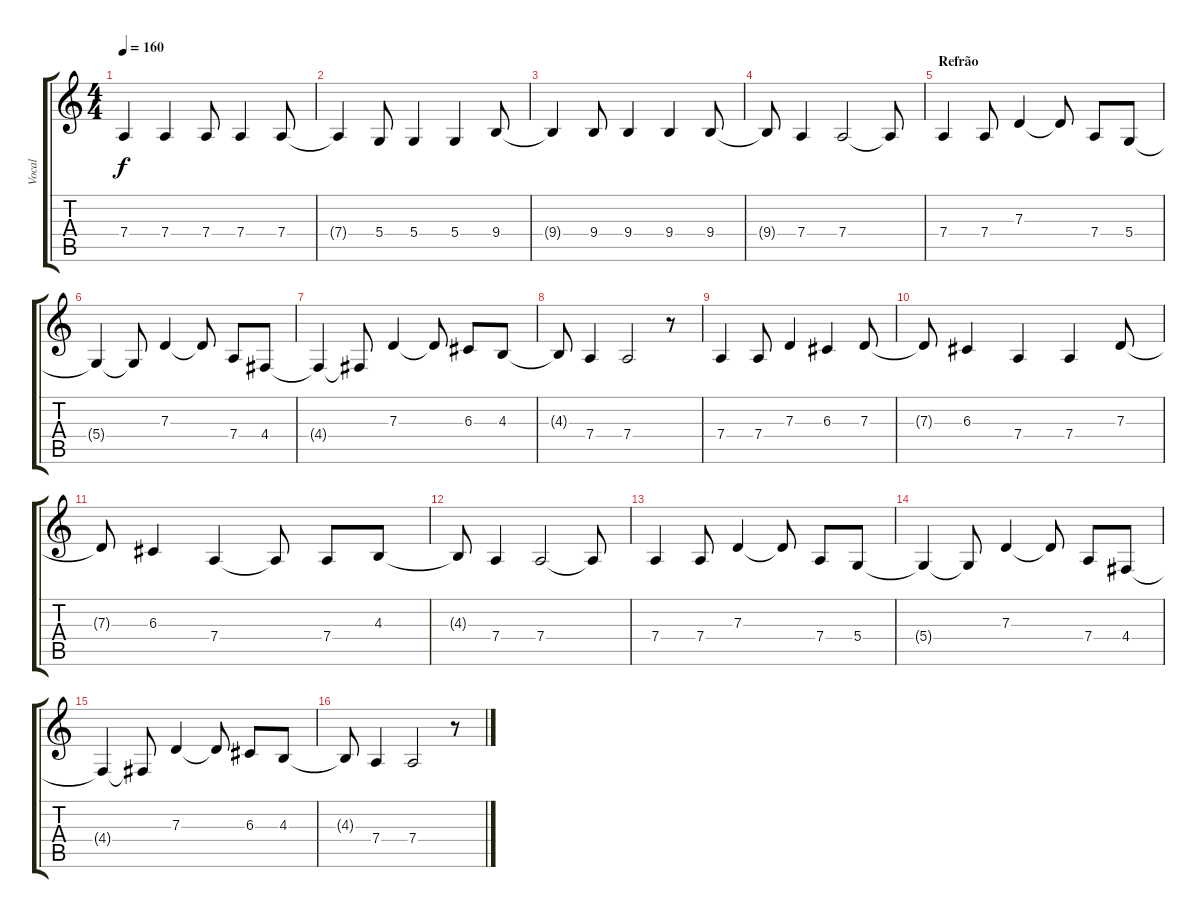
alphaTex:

\track ("Vocal" "Vocal") {instrument tenorsax}
\staff {score tabs}
\tuning (E4 B3 G3 D3 A2 E2) {hide}
\ts (4 4)
\tempo 160
\clef g2
\ks c
7.4.4{dy f} 7.4.4 7.4.8 7.4.4 7.4.8 |
7.4{t}.4 5.4.8 5.4.4 5.4.4 9.4.8 |
9.4{t}.4 9.4.8 9.4.4 9.4.4 9.4.8 |
9.4{t}.8 7.4.4 7.4.2 7.4{t}.8 |
\section ("" "Refrão")
7.4.4 7.4.8 7.3.4 7.3{t}.8 7.4.8 5.4.8 |
5.4{t}.4 5.4{t}.8 7.3.4 7.3{t}.8 7.4.8 4.4.8 |
4.4{t}.4 4.4{t}.8 7.3.4 7.3{t}.8 6.3.8 4.3.8 |
4.3{t}.8 7.4.4 7.4.2 r.8 |
7.4.4 7.4.8 7.3.4 6.3.4 7.3.8 |
7.3{t}.8 6.3.4 7.4.4 7.4.4 7.3.8 |
7.3{t}.8 6.3.4 7.4.4 7.4{t}.8 7.4.8 4.3.8 |
4.3{t}.8 7.4.4 7.4.2 7.4{t}.8 |
7.4.4 7.4.8 7.3.4 7.3{t}.8 7.4.8 5.4.8 |
5.4{t}.4 5.4{t}.8 7.3.4 7.3{t}.8 7.4.8 4.4.8 |
4.4{t}.4 4.4{t}.8 7.3.4 7.3{t}.8 6.3.8 4.3.8 |
4.3{t}.8 7.4.4 7.4.2 r.8
